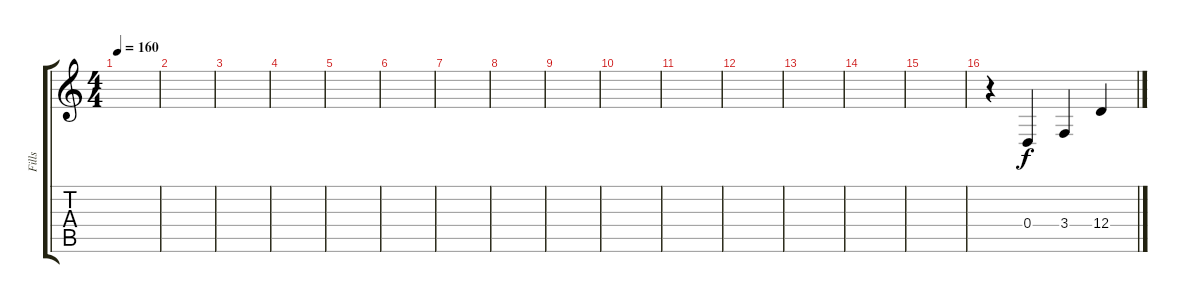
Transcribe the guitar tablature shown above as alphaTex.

\track ("Fills" "Fills") {instrument pad1newage}
\staff {score tabs}
\tuning (E4 B3 G3 D3 A2 E2) {hide}
\ts (4 4)
\tempo 160
\clef g2
\ks c
|
|
|
|
|
|
|
|
|
|
|
|
|
|
|
r.4 0.4.4 3.4.4 12.4.4
